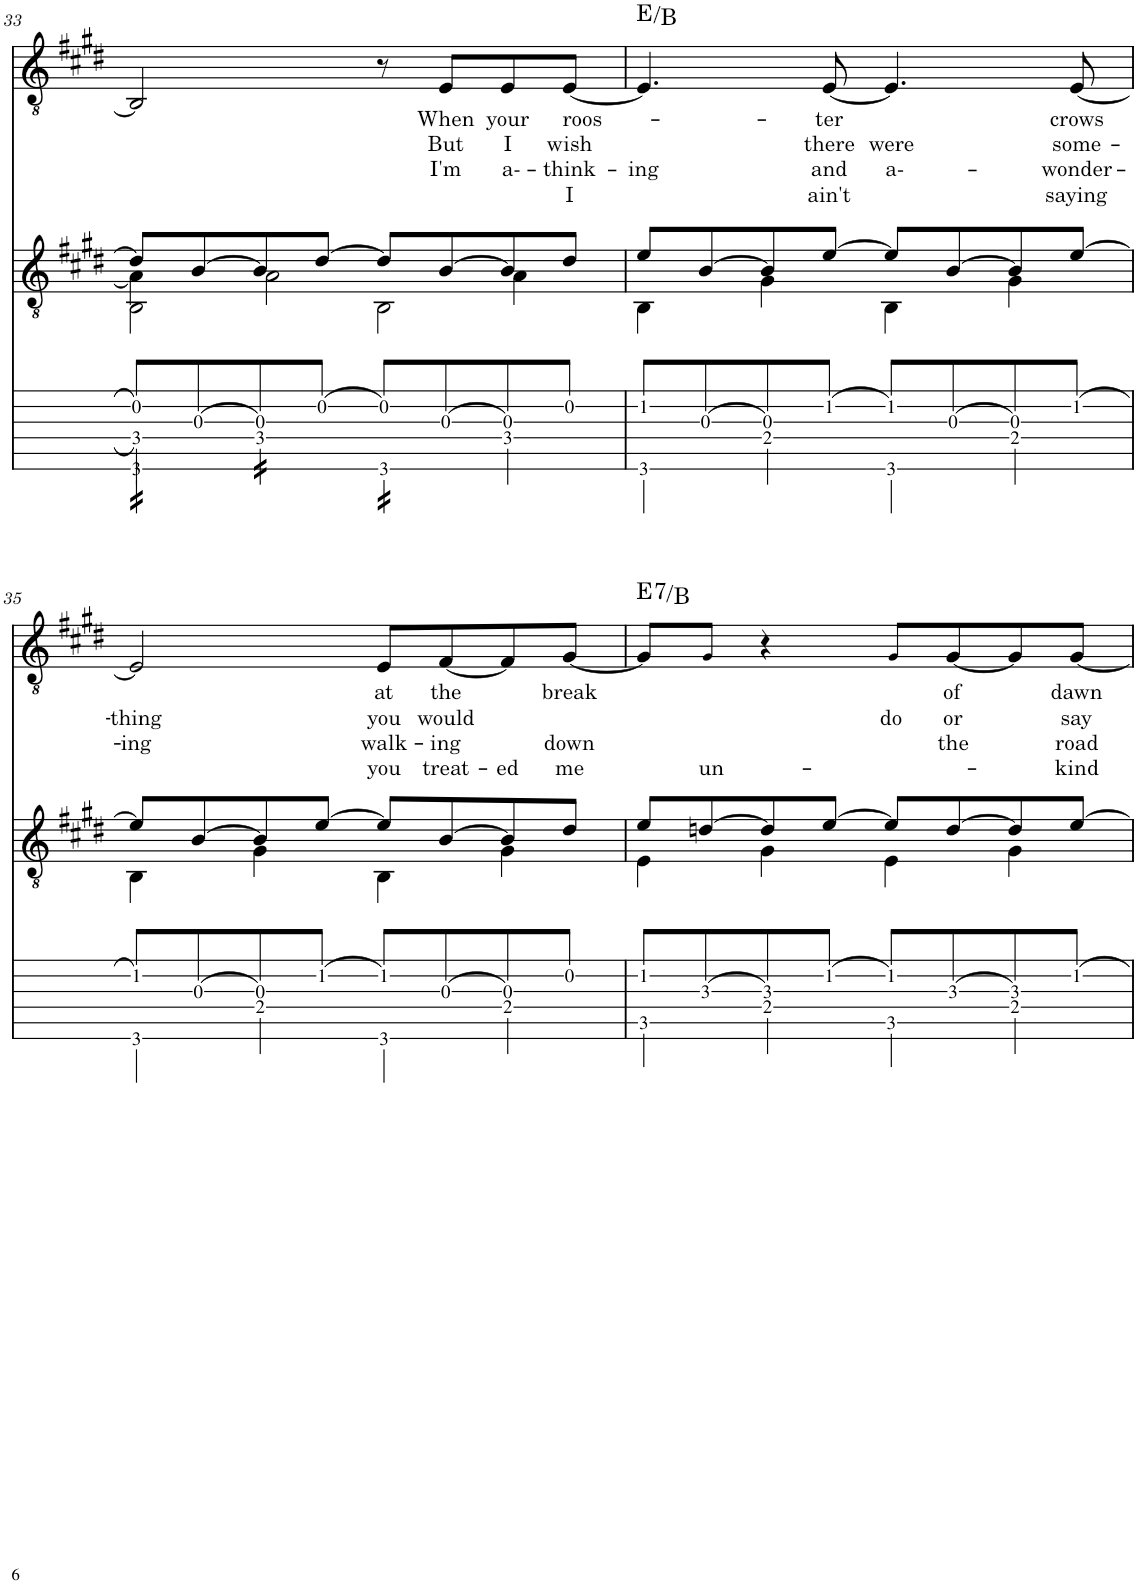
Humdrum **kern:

**kern	**kern	**kern	**text	**text	**text	**text	**harte	**kern
*part3	*part3	*part2	*part2	*part2	*part2	*part2	*part2	*part1
*staff4	*staff3	*staff2	*staff2	*staff2	*staff2	*staff2	*	*staff1
*I"Classical Guitar	*	*I"Classical Guitar 2	*	*	*	*	*	*I"La Armonica diatonica 10-fori
!!LO:PB:g=z
*	*clefGv2	*clefGv2	*	*	*	*	*	*clefG2
*k[f#c#g#d#]	*k[f#c#g#d#]	*k[f#c#g#d#]	*	*	*	*	*	*k[f#c#g#d#]
*M4/4	*M4/4	*M4/4	*	*	*	*	*	*M4/4
=33	=33	=33	=33	=33	=33	=33	=33	=33
*^	*^	*	*	*	*	*	*	*
*	*^	*	*^	*	*	*	*	*	*	*
8d#/L]	2BB\	4A\]	8d#/L]	2BB\	4A\]	2BB/]	.	.	.	.	.	1r
[8B/	.	.	[8B/	.	.	.	.	.	.	.	.	.
8B/]	.	2A\	8B/]	.	2A\	.	.	.	.	.	.	.
[8d#/J	.	.	[8d#/J	.	.	.	.	.	.	.	.	.
8d#/L]	2BB\	.	8d#/L]	2BB\	.	8r	.	.	.	.	.	.
!	!	!	!	!	!	!	!LO:LY:b	!LO:LY:b	!LO:LY:b	!	!	!
[8B/	.	.	[8B/	.	.	8E/L	When	But	I'm	.	.	.
!	!	!	!	!	!	!	!LO:LY:b	!LO:LY:b	!LO:LY:b	!	!	!
8B/]	.	4A\	8B/]	.	4A\	8E/	your	I	a--	.	.	.
!	!	!	!	!	!	!	!LO:LY:b	!LO:LY:b	!LO:LY:b	!LO:LY:b	!	!
8d#/J	.	.	8d#/J	.	.	[8E/J	roos-	wish	-think-	I	.	.
*	*v	*v	*	*	*	*	*	*	*	*	*	*
*	*	*	*v	*v	*	*	*	*	*	*	*
=34	=34	=34	=34	=34	=34	=34	=34	=34	=34	=34
!	!	!	!	!	!	!	!LO:LY:b	!	!	!
8e/L	4BB\	8e/L	4BB\	4.E/]	.	.	-ing	.	E:maj/5	1r
[8B/	.	[8B/	.	.	.	.	.	.	.	.
8B/]	4G#\	8B/]	4G#\	.	.	.	.	.	.	.
!	!	!	!	!	!LO:LY:b	!LO:LY:b	!LO:LY:b	!LO:LY:b	!	!
[8e/J	.	[8e/J	.	[8E/	-ter	there	and	ain't	.	.
!	!	!	!	!	!	!LO:LY:b	!LO:LY:b	!	!	!
8e/L]	4BB\	8e/L]	4BB\	4.E/]	.	were	a--	.	.	.
[8B/	.	[8B/	.	.	.	.	.	.	.	.
8B/]	4G#\	8B/]	4G#\	.	.	.	.	.	.	.
!	!	!	!	!	!LO:LY:b	!LO:LY:b	!LO:LY:b	!LO:LY:b	!	!
[8e/J	.	[8e/J	.	[8E/	crows	some-	-wonder-	saying	.	.
!!LO:LB:g=z
=35	=35	=35	=35	=35	=35	=35	=35	=35	=35	=35
!	!	!	!	!	!	!LO:LY:b	!LO:LY:b	!	!	!
8e/L]	4BB\	8e/L]	4BB\	2E/]	.	-thing	-ing	.	.	1r
[8B/	.	[8B/	.	.	.	.	.	.	.	.
8B/]	4G#\	8B/]	4G#\	.	.	.	.	.	.	.
[8e/J	.	[8e/J	.	.	.	.	.	.	.	.
!	!	!	!	!	!LO:LY:b	!LO:LY:b	!LO:LY:b	!LO:LY:b	!	!
8e/L]	4BB\	8e/L]	4BB\	8E/L	at	you	walk-	you	.	.
!	!	!	!	!	!LO:LY:b	!LO:LY:b	!LO:LY:b	!LO:LY:b	!	!
[8B/	.	[8B/	.	[8F#/	the	would	-ing	treat-	.	.
!	!	!	!	!	!	!	!	!LO:LY:b	!	!
8B/]	4G#\	8B/]	4G#\	8F#/]	.	.	.	-ed	.	.
!	!	!	!	!	!LO:LY:b	!	!LO:LY:b	!LO:LY:b	!	!
8d#/J	.	8d#/J	.	[8G#/J	break	.	down	me	.	.
=36	=36	=36	=36	=36	=36	=36	=36	=36	=36	=36
!	!	!	!	!	!	!	!	!	!LO:H:kt=7	!
8e/L	4E\	8e/L	4E\	8G#/L]	.	.	.	.	E:7/5	1r
!	!	!	!	!	!	!	!	!LO:LY:b	!	!
[8d/	.	[8dn/	.	8G#!/J	.	.	.	un-	.	.
8d/]	4G#\	8d/]	4G#\	4r	.	.	.	.	.	.
[8e/J	.	[8e/J	.	.	.	.	.	.	.	.
!	!	!	!	!	!	!LO:LY:b	!	!	!	!
8e/L]	4E\	8e/L]	4E\	8G#!/L	.	do	.	.	.	.
!	!	!	!	!	!LO:LY:b	!LO:LY:b	!LO:LY:b	!	!	!
[8d/	.	[8d/	.	[8G#/	of	or	the	.	.	.
8d/]	4G#\	8d/]	4G#\	8G#/]	.	.	.	.	.	.
!	!	!	!	!	!LO:LY:b	!LO:LY:b	!LO:LY:b	!LO:LY:b	!	!
[8e/J	.	[8e/J	.	[8G#/J	dawn	say	road	-kind	.	.
*v	*v	*	*	*	*	*	*	*	*	*
*	*v	*v	*	*	*	*	*	*	*
=	=	=	=	=	=	=	=	=
*-	*-	*-	*-	*-	*-	*-	*-	*-
